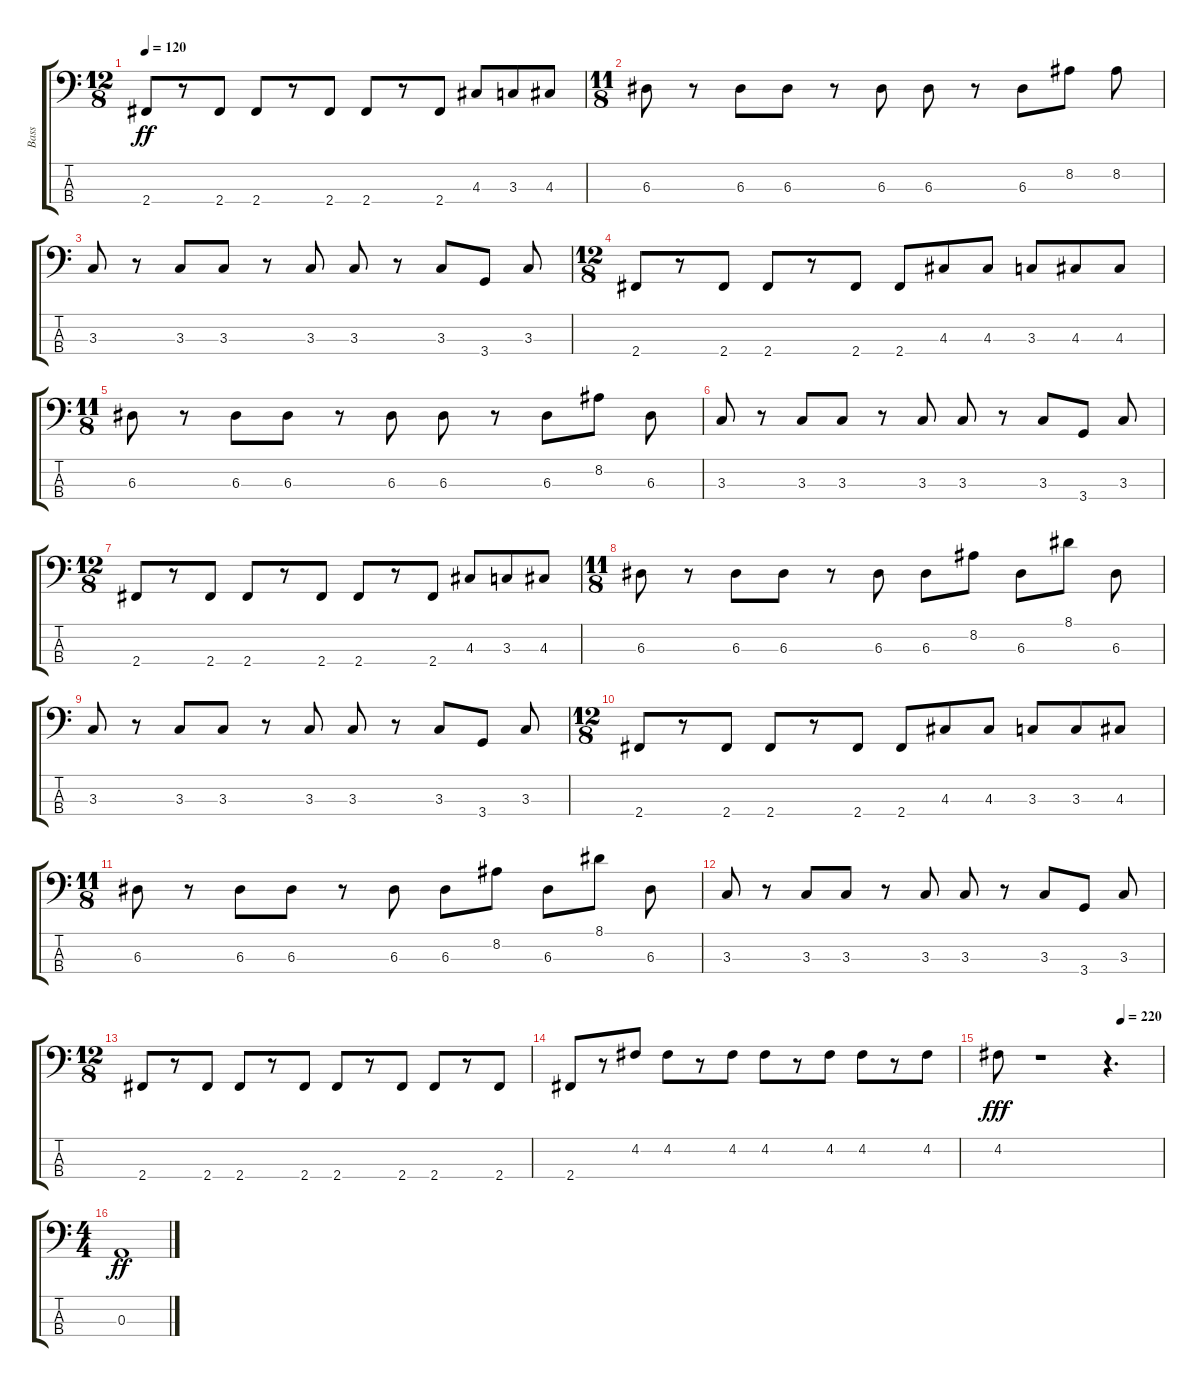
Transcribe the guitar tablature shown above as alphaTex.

\track ("Bass" "Bass") {instrument electricbassfinger}
\staff {score tabs}
\tuning (G2 D2 A1 E1) {hide}
\ts (12 8)
\tempo 120
\clef f4
\ks c
2.4.8{dy ff} r.8 2.4.8 2.4.8 r.8 2.4.8 2.4.8 r.8 2.4.8 4.3.8 3.3.8 4.3.8 |
\ts (11 8)
6.3.8 r.8 6.3.8 6.3.8 r.8 6.3.8 6.3.8 r.8 6.3.8 8.2.8 8.2.8 |
3.3.8 r.8 3.3.8 3.3.8 r.8 3.3.8 3.3.8 r.8 3.3.8 3.4.8 3.3.8 |
\ts (12 8)
2.4.8 r.8 2.4.8 2.4.8 r.8 2.4.8 2.4.8 4.3.8 4.3.8 3.3.8 4.3.8 4.3.8 |
\ts (11 8)
6.3.8 r.8 6.3.8 6.3.8 r.8 6.3.8 6.3.8 r.8 6.3.8 8.2.8 6.3.8 |
3.3.8 r.8 3.3.8 3.3.8 r.8 3.3.8 3.3.8 r.8 3.3.8 3.4.8 3.3.8 |
\ts (12 8)
2.4.8 r.8 2.4.8 2.4.8 r.8 2.4.8 2.4.8 r.8 2.4.8 4.3.8 3.3.8 4.3.8 |
\ts (11 8)
6.3.8 r.8 6.3.8 6.3.8 r.8 6.3.8 6.3.8 8.2.8 6.3.8 8.1.8 6.3.8 |
3.3.8 r.8 3.3.8 3.3.8 r.8 3.3.8 3.3.8 r.8 3.3.8 3.4.8 3.3.8 |
\ts (12 8)
2.4.8 r.8 2.4.8 2.4.8 r.8 2.4.8 2.4.8 4.3.8 4.3.8 3.3.8 3.3.8 4.3.8 |
\ts (11 8)
6.3.8 r.8 6.3.8 6.3.8 r.8 6.3.8 6.3.8 8.2.8 6.3.8 8.1.8 6.3.8 |
3.3.8 r.8 3.3.8 3.3.8 r.8 3.3.8 3.3.8 r.8 3.3.8 3.4.8 3.3.8 |
\ts (12 8)
2.4.8 r.8 2.4.8 2.4.8 r.8 2.4.8 2.4.8 r.8 2.4.8 2.4.8 r.8 2.4.8 |
2.4.8 r.8 4.2.8 4.2.8 r.8 4.2.8 4.2.8 r.8 4.2.8 4.2.8 r.8 4.2.8 |
\tempo (220 0.75)
4.2.8{dy fff} r.1 r.4{d} |
\ts (4 4)
0.3.1{dy ff}
